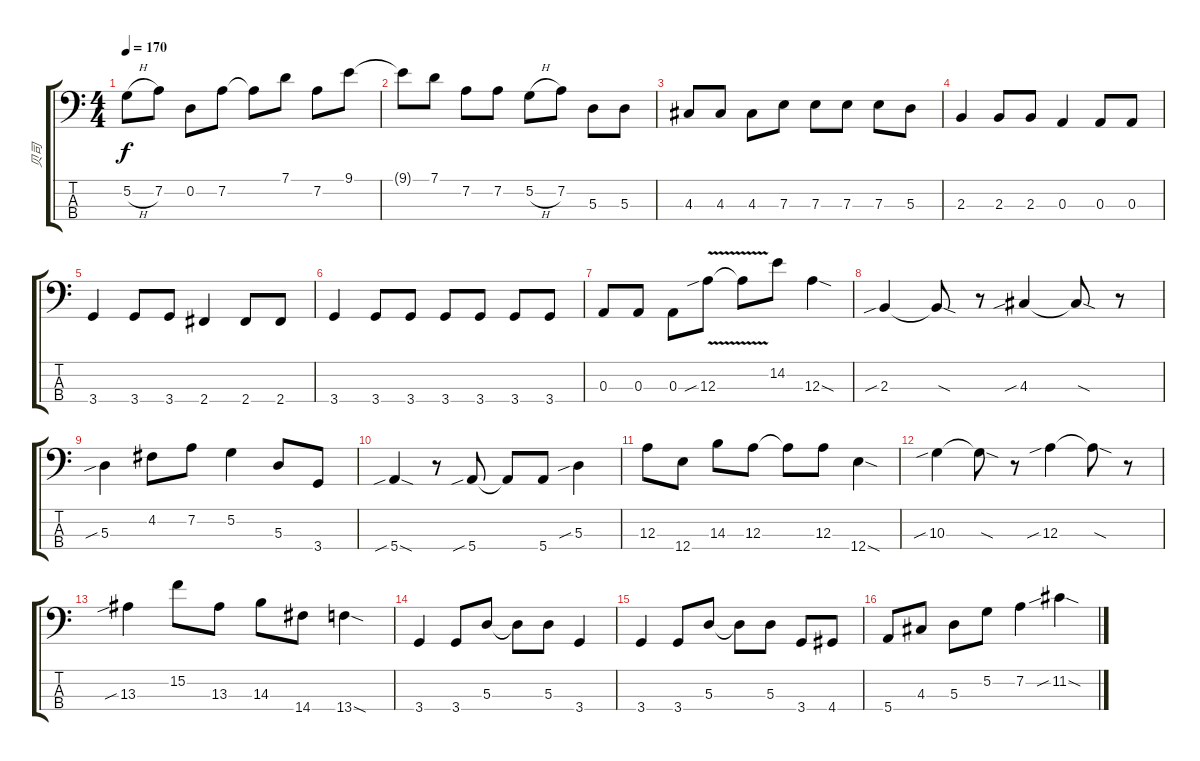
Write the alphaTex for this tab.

\track ("贝司" "贝司") {instrument electricbassfinger}
\staff {score tabs}
\tuning (G2 D2 A1 E1) {hide}
\ts (4 4)
\tempo 170
\clef f4
\ks c
5.2{h}.8{dy f} 7.2.8 0.2.8 7.2.8 7.2{t}.8 7.1.8 7.2.8 9.1.8 |
9.1{t}.8 7.1.8 7.2.8 7.2.8 5.2{h}.8 7.2.8 5.3.8 5.3.8 |
4.3.8 4.3.8 4.3.8 7.3.8 7.3.8 7.3.8 7.3.8 5.3.8 |
2.3.4 2.3.8 2.3.8 0.3.4 0.3.8 0.3.8 |
3.4.4 3.4.8 3.4.8 2.4.4 2.4.8 2.4.8 |
3.4.4 3.4.8 3.4.8 3.4.8 3.4.8 3.4.8 3.4.8 |
0.3.8 0.3.8 0.3.8 12.3{v sib}.8 12.3{t}.8 14.2.8 12.3{sod}.4 |
2.3{sib}.4 2.3{sod t}.8 r.8 4.3{sib}.4 4.3{sod t}.8 r.8 |
5.3{sib}.4 4.2.8 7.2.8 5.2.4 5.3.8 3.4.8 |
5.4{sib sod}.4 r.8 5.4{sib}.8 5.4{t}.8 5.4.8 5.3{sib}.4 |
12.3.8 12.4.8 14.3.8 12.3.8 12.3{t}.8 12.3.8 12.4{sod}.4 |
10.3{sib}.4 10.3{sod t}.8 r.8 12.3{sib}.4 12.3{sod t}.8 r.8 |
13.3{sib}.4 15.2.8 13.3.8 14.3.8 14.4.8 13.4{sod}.4 |
3.4.4 3.4.8 5.3.8 5.3{t}.8 5.3.8 3.4.4 |
3.4.4 3.4.8 5.3.8 5.3{t}.8 5.3.8 3.4.8 4.4.8 |
5.4.8 4.3.8 5.3.8 5.2.8 7.2.4 11.2{sib sod}.4
